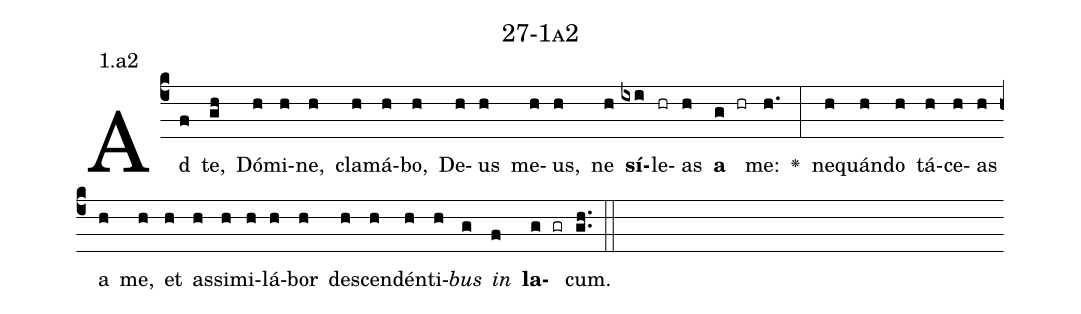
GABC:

name: 27-1a2;
annotation: 1.a2;
%%
(c4)Ad(f) te,(gh) Dó(h)mi(h)ne,(h) cla(h)má(h)bo,(h) De(h)us(h) me(h)us,(h) ne(h) <b>sí</b>(ixi)le(hr)as(h) <b>a</b>(g hr) me:(h.) <v>\greheightstar</v>(:) ne(h)quán(h)do(h) tá(h)ce(h)as(h) a(h) me,(h) et(h) as(h)si(h)mi(h)lá(h)bor(h) de(h)scen(h)dén(h)ti(h)<i>bus</i>(g) <i>in</i>(f) <b>la</b>(g gr)cum.(gh..) (::)


%E(h) u(h) o(g) u(f) a(g) e.(gh..) (::)
